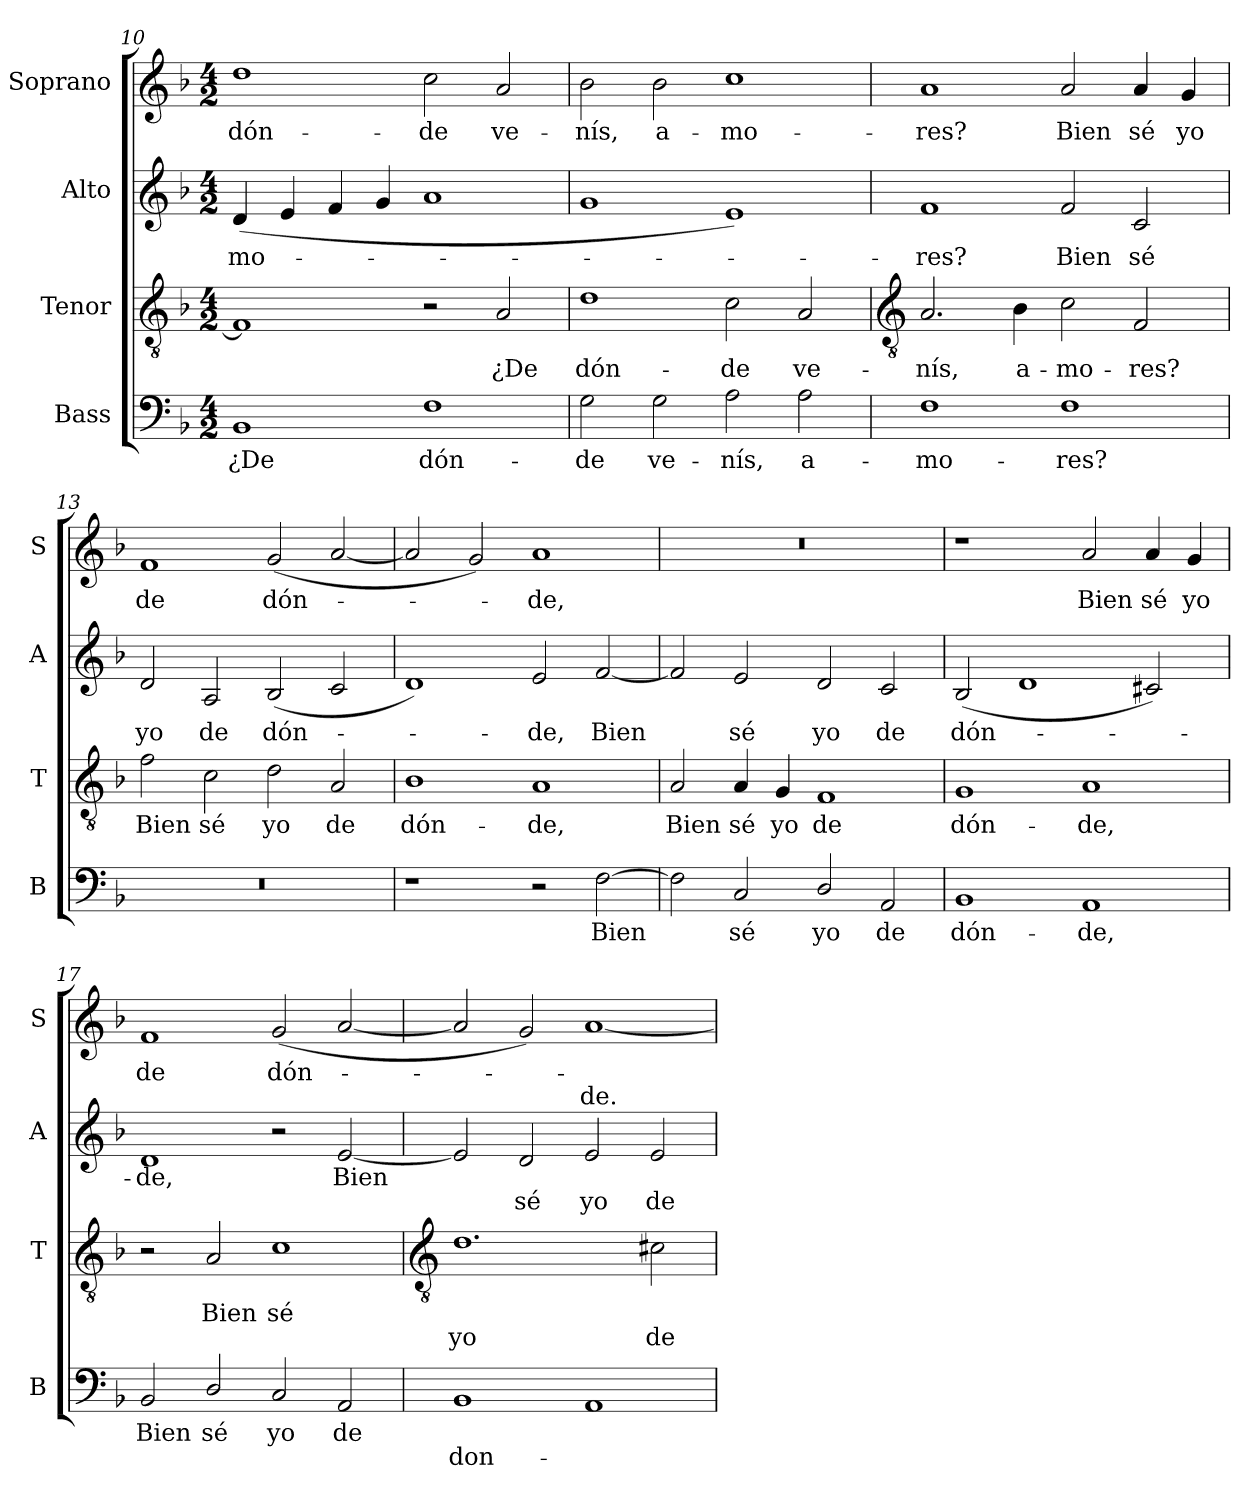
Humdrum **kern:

**kern	**text	**text	**kern	**text	**text	**kern	**text	**text	**kern	**text	**text
*part4	*part4	*part4	*part3	*part3	*part3	*part2	*part2	*part2	*part1	*part1	*part1
*staff4	*staff4	*staff4	*staff3	*staff3	*staff3	*staff2	*staff2	*staff2	*staff1	*staff1	*staff1
*I"Bass	*	*	*I"Tenor	*	*	*I"Alto	*	*	*I"Soprano	*	*
*I'B	*	*	*I'T	*	*	*I'A	*	*	*I'S	*	*
*clefF4	*	*	*clefGv2	*	*	*clefG2	*	*	*clefG2	*	*
*k[b-]	*	*	*k[b-]	*	*	*k[b-]	*	*	*k[b-]	*	*
*F:	*	*	*F:	*	*	*F:	*	*	*F:	*	*
*M4/2	*	*	*M4/2	*	*	*M4/2	*	*	*M4/2	*	*
=10	=10	=10	=10	=10	=10	=10	=10	=10	=10	=10	=10
!	!LO:LY:b	!	!	!	!	!	!LO:LY:b	!	!	!LO:LY:b	!
1BB-	¿De	.	1F]	.	.	(<4d	-mo-	.	1dd	dón-	.
.	.	.	.	.	.	4e	.	.	.	.	.
.	.	.	.	.	.	4f	.	.	.	.	.
.	.	.	.	.	.	4g	.	.	.	.	.
!	!LO:LY:b	!	!	!	!	!	!	!	!	!LO:LY:b	!
1F	dón-	.	2r	.	.	1a	.	.	2cc	-de	.
!	!	!	!	!LO:LY:b	!	!	!	!	!	!LO:LY:b	!
.	.	.	2A	¿De	.	.	.	.	2a	ve-	.
=11	=11	=11	=11	=11	=11	=11	=11	=11	=11	=11	=11
!	!LO:LY:b	!	!	!LO:LY:b	!	!	!	!	!	!LO:LY:b	!
2G	-de	.	1d	dón-	.	1g	.	.	2b-	-nís,	.
!	!LO:LY:b	!	!	!	!	!	!	!	!	!LO:LY:b	!
2G	ve-	.	.	.	.	.	.	.	2b-	a-	.
!	!LO:LY:b	!	!	!LO:LY:b	!	!	!	!	!	!LO:LY:b	!
2A	-nís,	.	2c	-de	.	1e)	.	.	1cc	-mo-	.
!	!LO:LY:b	!	!	!LO:LY:b	!	!	!	!	!	!	!
2A	a-	.	2A	ve-	.	.	.	.	.	.	.
!!LO:LB:g=z
=12	=12	=12	=12	=12	=12	=12	=12	=12	=12	=12	=12
*	*	*	*clefGv2	*	*	*	*	*	*	*	*
!	!LO:LY:b	!	!	!LO:LY:b	!	!	!LO:LY:b	!	!	!LO:LY:b	!
1F	-mo-	.	2.A	-nís,	.	1f	res?	.	1a	-res?	.
!	!	!	!	!LO:LY:b	!	!	!	!	!	!	!
.	.	.	4B-	a-	.	.	.	.	.	.	.
!	!LO:LY:b	!	!	!LO:LY:b	!	!	!LO:LY:b	!	!	!LO:LY:b	!
1F	-res?	.	2c	-mo-	.	2f	Bien	.	2a	Bien	.
!	!	!	!	!LO:LY:b	!	!	!LO:LY:b	!	!	!LO:LY:b	!
.	.	.	2F	-res?	.	2c	sé	.	4a	sé	.
!	!	!	!	!	!	!	!	!	!	!LO:LY:b	!
.	.	.	.	.	.	.	.	.	4g	yo	.
=13	=13	=13	=13	=13	=13	=13	=13	=13	=13	=13	=13
!	!	!	!	!LO:LY:b	!	!	!LO:LY:b	!	!	!LO:LY:b	!
0r	.	.	2f	Bien	.	2d	yo	.	1f	de	.
!	!	!	!	!LO:LY:b	!	!	!LO:LY:b	!	!	!	!
.	.	.	2c	sé	.	2A	de	.	.	.	.
!	!	!	!	!LO:LY:b	!	!	!LO:LY:b	!	!	!LO:LY:b	!
.	.	.	2d	yo	.	(<2B-	dón-	.	(<2g	dón-	.
!	!	!	!	!LO:LY:b	!	!	!	!	!	!	!
.	.	.	2A	de	.	2c	.	.	[2a	.	.
=14	=14	=14	=14	=14	=14	=14	=14	=14	=14	=14	=14
!	!	!	!	!LO:LY:b	!	!	!	!	!	!	!
1r	.	.	1B-	dón-	.	1d)	.	.	2a]	.	.
.	.	.	.	.	.	.	.	.	2g)	.	.
!	!	!	!	!LO:LY:b	!	!	!LO:LY:b	!	!	!LO:LY:b	!
2r	.	.	1A	-de,	.	2e	de,	.	1a	de,	.
!	!LO:LY:b	!	!	!	!	!	!LO:LY:b	!	!	!	!
[2F	Bien	.	.	.	.	[2f	Bien	.	.	.	.
=15	=15	=15	=15	=15	=15	=15	=15	=15	=15	=15	=15
!	!	!	!	!LO:LY:b	!	!	!	!	!	!	!
2F]	.	.	2A	Bien	.	2f]	.	.	0r	.	.
!	!LO:LY:b	!	!	!LO:LY:b	!	!	!LO:LY:b	!	!	!	!
2C	sé	.	4A	sé	.	2e	sé	.	.	.	.
!	!	!	!	!LO:LY:b	!	!	!	!	!	!	!
.	.	.	4G	yo	.	.	.	.	.	.	.
!	!LO:LY:b	!	!	!LO:LY:b	!	!	!LO:LY:b	!	!	!	!
2D/	yo	.	1F	de	.	2d	yo	.	.	.	.
!	!LO:LY:b	!	!	!	!	!	!LO:LY:b	!	!	!	!
2AA	de	.	.	.	.	2c	de	.	.	.	.
=16	=16	=16	=16	=16	=16	=16	=16	=16	=16	=16	=16
!	!LO:LY:b	!	!	!LO:LY:b	!	!	!LO:LY:b	!	!	!	!
1BB-	dón-	.	1G	dón-	.	(<2B-	dón-	.	1r	.	.
.	.	.	.	.	.	1d	.	.	.	.	.
!	!LO:LY:b	!	!	!LO:LY:b	!	!	!	!	!	!LO:LY:b	!
1AA	-de,	.	1A	-de,	.	.	.	.	2a	Bien	.
!	!	!	!	!	!	!	!	!	!	!LO:LY:b	!
.	.	.	.	.	.	2c#X)	.	.	4a	sé	.
!	!	!	!	!	!	!	!	!	!	!LO:LY:b	!
.	.	.	.	.	.	.	.	.	4g	yo	.
=17	=17	=17	=17	=17	=17	=17	=17	=17	=17	=17	=17
!	!LO:LY:b	!	!	!	!	!	!LO:LY:b	!	!	!LO:LY:b	!
2BB-	Bien	.	2r	.	.	1d	de,	.	1f	de	.
!	!LO:LY:b	!	!	!LO:LY:b	!	!	!	!	!	!	!
2D/	sé	.	2A	Bien	.	.	.	.	.	.	.
!	!LO:LY:b	!	!	!LO:LY:b	!	!	!	!	!	!LO:LY:b	!
2C	yo	.	1c	sé	.	2r	.	.	(<2g	dón-	.
!	!LO:LY:b	!	!	!	!	!	!LO:LY:b	!	!	!	!
2AA	de	.	.	.	.	[2e	Bien	.	[2a	.	.
!!LO:LB:g=z
=18	=18	=18	=18	=18	=18	=18	=18	=18	=18	=18	=18
*	*	*	*clefGv2	*	*	*	*	*	*	*	*
!	!	!LO:LY:b	!	!	!LO:LY:b	!	!	!	!	!	!
1BB-	.	don-	1.d	.	yo	2e]	.	.	2a]	.	.
!	!	!	!	!	!	!	!	!LO:LY:b	!	!	!
.	.	.	.	.	.	2d	.	sé	2g)	.	.
!	!	!	!	!	!	!	!	!LO:LY:b	!	!	!LO:LY:b
1AA	.	.	.	.	.	2e	.	yo	[1a	.	de.
!	!	!	!	!	!LO:LY:b	!	!	!LO:LY:b	!	!	!
.	.	.	2c#X	.	de	2e	.	de	.	.	.
=	=	=	=	=	=	=	=	=	=	=	=
*-	*-	*-	*-	*-	*-	*-	*-	*-	*-	*-	*-
